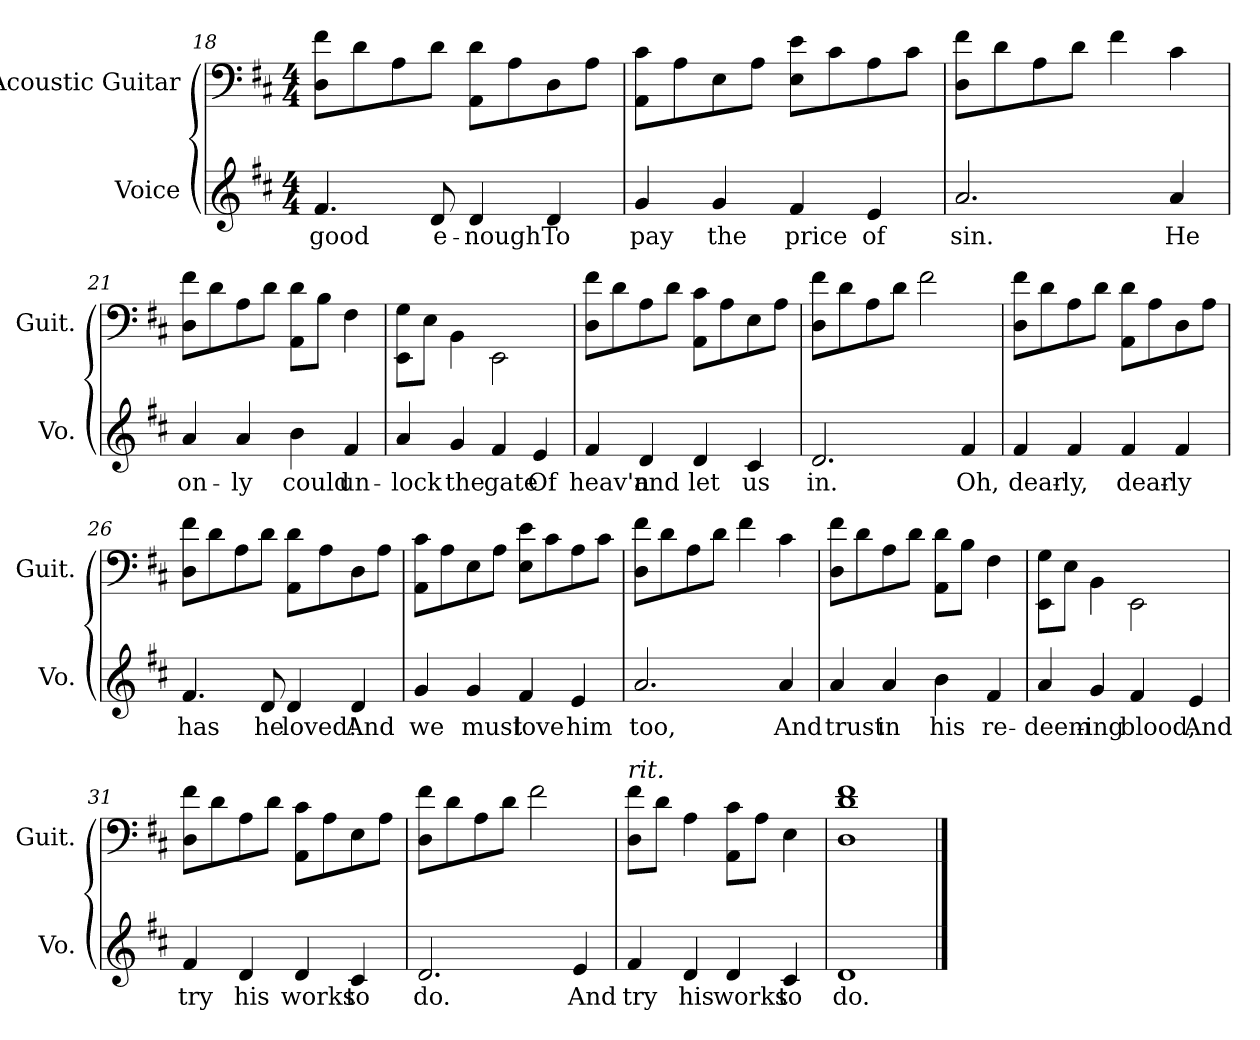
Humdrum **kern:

**kern	**text	**kern
*part2	*part2	*part1
*staff2	*staff2	*staff1
*I"Voice	*	*I"Acoustic Guitar
*I'Vo.	*	*I'Guit.
*clefG2	*	*
*k[f#c#]	*	*k[f#c#]
*M4/4	*	*M4/4
=18	=18	=18
4.f#/	good	8D\ 8f#\L
.	.	8d\
.	.	8A\
8d/	e-	8d\J
4d/	-nough	8AA\ 8d\L
.	.	8A\
4d/	To	8D\
.	.	8A\J
!!LO:PB:g=z
=19	=19	=19
4g/	pay	8AA\ 8c#\L
.	.	8A\
4g/	the	8E\
.	.	8A\J
4f#/	price	8E\ 8e\L
.	.	8c#\
4e/	of	8A\
.	.	8c#\J
=20	=20	=20
2.a/	sin.	8D\ 8f#\L
.	.	8d\
.	.	8A\
.	.	8d\J
.	.	4f#\
4a/	He	4c#\
=21	=21	=21
4a/	on-	8D\ 8f#\L
.	.	8d\
4a/	-ly	8A\
.	.	8d\J
4b\	could	8AA\ 8d\L
.	.	8B\J
4f#/	un-	4F#\
=22	=22	=22
4a/	-lock	8EE\ 8G\L
.	.	8E\J
4g/	the	4BB\
4f#/	gate	2EE\
4e/	Of	.
!!LO:LB:g=z
=23	=23	=23
4f#/	heav'n	8D\ 8f#\L
.	.	8d\
4d/	and	8A\
.	.	8d\J
4d/	let	8AA\ 8c#\L
.	.	8A\
4c#/	us	8E\
.	.	8A\J
=24	=24	=24
2.d/	in.	8D\ 8f#\L
.	.	8d\
.	.	8A\
.	.	8d\J
.	.	2f#\
4f#/	Oh,	.
=25	=25	=25
4f#/	dear-	8D\ 8f#\L
.	.	8d\
4f#/	-ly,	8A\
.	.	8d\J
4f#/	dear-	8AA\ 8d\L
.	.	8A\
4f#/	-ly	8D\
.	.	8A\J
=26	=26	=26
4.f#/	has	8D\ 8f#\L
.	.	8d\
.	.	8A\
8d/	he	8d\J
4d/	loved!	8AA\ 8d\L
.	.	8A\
4d/	And	8D\
.	.	8A\J
!!LO:LB:g=z
=27	=27	=27
4g/	we	8AA\ 8c#\L
.	.	8A\
4g/	must	8E\
.	.	8A\J
4f#/	love	8E\ 8e\L
.	.	8c#\
4e/	him	8A\
.	.	8c#\J
=28	=28	=28
2.a/	too,	8D\ 8f#\L
.	.	8d\
.	.	8A\
.	.	8d\J
.	.	4f#\
4a/	And	4c#\
=29	=29	=29
4a/	trust	8D\ 8f#\L
.	.	8d\
4a/	in	8A\
.	.	8d\J
4b\	his	8AA\ 8d\L
.	.	8B\J
4f#/	re-	4F#\
=30	=30	=30
4a/	-deem-	8EE\ 8G\L
.	.	8E\J
4g/	-ing	4BB\
4f#/	blood,	2EE\
4e/	And	.
!!LO:LB:g=z
=31	=31	=31
4f#/	try	8D\ 8f#\L
.	.	8d\
4d/	his	8A\
.	.	8d\J
4d/	works	8AA\ 8c#\L
.	.	8A\
4c#/	to	8E\
.	.	8A\J
=32	=32	=32
2.d/	do.	8D\ 8f#\L
.	.	8d\
.	.	8A\
.	.	8d\J
.	.	2f#\
4e/	And	.
=33	=33	=33
!	!	!LO:TX:a:i:t=rit.
4f#/	try	8D\ 8f#\L
.	.	8d\J
4d/	his	4A\
4d/	works	8AA\ 8c#\L
.	.	8A\J
4c#/	to	4E\
=34	=34	=34
1d	do.	1D 1d 1f#
==	==	==
*-	*-	*-
